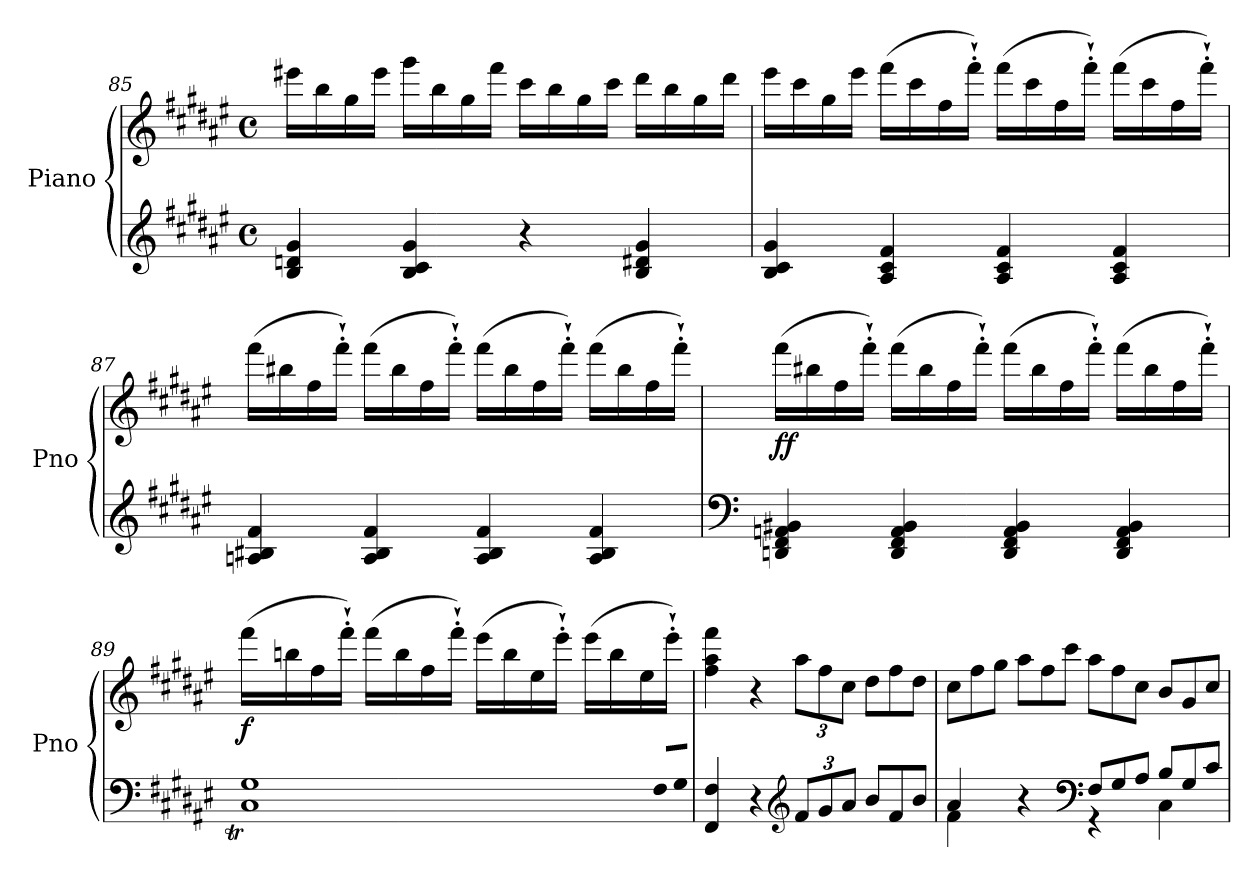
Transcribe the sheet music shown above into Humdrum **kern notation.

**kern	**kern	**dynam
*part1	*part1	*part1
*staff2	*staff1	*staff1/2
*I"Piano	*	*
*I'Pno	*	*
*clefG2	*clefG2	*
*k[f#c#g#d#a#e#]	*k[f#c#g#d#a#e#]	*
*M4/4	*M4/4	*
*met(c)	*met(c)	*
=85	=85	=85
4B/ 4dn/ 4g#/	16eee#X\LL	.
.	16bb\	.
.	16gg#\	.
.	16eee#\JJ	.
4B/ 4c#/ 4g#/	16ggg#\LL	.
.	16bb\	.
.	16gg#\	.
.	16fff#\JJ	.
4r	16ccc#\LL	.
.	16bb\	.
.	16gg#\	.
.	16ccc#\JJ	.
4B/ 4d#X/ 4g#/	16ddd#\LL	.
.	16bb\	.
.	16gg#\	.
.	16ddd#\JJ	.
!!LO:LB:g=z
=86	=86	=86
4B/ 4c#/ 4g#/	16eee#\LL	.
.	16ccc#\	.
.	16gg#\	.
.	16eee#\JJ	.
!	!	!LO:DY:a=2
4A#/ 4c#/ 4f#/	(16fff#\LL	other-dynamics
.	16ccc#\	.
.	16ff#\	.
.	16fff#`'\JJ)	.
!	!	!LO:DY:b
4A#/ 4c#/ 4f#/	(16fff#\LL	other-dynamics
.	16ccc#\	.
.	16ff#\	.
.	16fff#`'\JJ)	.
4A#/ 4c#/ 4f#/	(16fff#\LL	.
.	16ccc#\	.
.	16ff#\	.
.	16fff#`'\JJ)	.
!!LO:LB:g=z
=87	=87	=87
4An/ 4B#X/ 4f#/	(16fff#\LL	.
.	16bb#X\	.
.	16ff#\	.
.	16fff#`'\JJ)	.
4A/ 4B#/ 4f#/	(16fff#\LL	.
.	16bb#\	.
.	16ff#\	.
.	16fff#`'\JJ)	.
4A/ 4B#/ 4f#/	(16fff#\LL	.
.	16bb#\	.
.	16ff#\	.
.	16fff#`'\JJ)	.
4A/ 4B#/ 4f#/	(16fff#\LL	.
.	16bb#\	.
.	16ff#\	.
.	16fff#`'\JJ)	.
=88	=88	=88
*clefF4	*	*
!	!	!LO:DY:b
4DDn/ 4FF#/ 4AAn/ 4BB#X/	(16fff#\LL	ff
.	16bb#X\	.
.	16ff#\	.
.	16fff#`'\JJ)	.
4DD/ 4FF#/ 4AA/ 4BB#/	(16fff#\LL	.
.	16bb#\	.
.	16ff#\	.
.	16fff#`'\JJ)	.
4DD/ 4FF#/ 4AA/ 4BB#/	(16fff#\LL	.
.	16bb#\	.
.	16ff#\	.
.	16fff#`'\JJ)	.
4DD/ 4FF#/ 4AA/ 4BB#/	(16fff#\LL	.
.	16bb#\	.
.	16ff#\	.
.	16fff#`'\JJ)	.
!!LO:PB:g=z
=89	=89	=89
*^	*	*
*	*Xtuplet	*	*
!	!LO:N:vis=16	!	!LO:DY:b
1C# 1G#	1920%83G#Tyy	(16fff#\LL	f
!	!LO:N:vis=16	!	!
.	1920%83A#Xyy	.	.
.	.	16bbn\	.
!	!LO:N:vis=16	!	!
.	1920%83G#yy	.	.
.	.	16ff#\	.
!	!LO:N:vis=16	!	!
.	1920%83A#yy	.	.
!	!LO:N:vis=16	!	!
.	1920%83G#yy	.	.
.	.	16fff#`'\JJ)	.
!	!LO:N:vis=16	!	!
.	1920%83A#yy	.	.
.	.	(16fff#\LL	.
!	!LO:N:vis=16	!	!
.	1920%83G#yy	.	.
!	!LO:N:vis=16	!	!
.	1920%83A#yy	.	.
.	.	16bb\	.
!	!LO:N:vis=16	!	!
.	1920%83G#yy	.	.
.	.	16ff#\	.
!	!LO:N:vis=16	!	!
.	1920%83A#yy	.	.
!	!LO:N:vis=16	!	!
.	1920%83G#yy	.	.
.	.	16fff#`'\JJ)	.
!	!LO:N:vis=16	!	!
.	1920%83A#yy	.	.
.	.	(16eee#\LL	.
!	!LO:N:vis=16	!	!
.	1920%83G#yy	.	.
!	!LO:N:vis=16	!	!
.	1920%83A#yy	.	.
.	.	16bb\	.
!	!LO:N:vis=16	!	!
.	1920%83G#yy	.	.
.	.	16ee#\	.
!	!LO:N:vis=16	!	!
.	1920%83A#yy	.	.
.	.	16eee#`'\JJ)	.
!	!LO:N:vis=16	!	!
.	1920%83G#yy	.	.
!	!LO:N:vis=16	!	!
.	1920%83A#yy	.	.
.	.	(16eee#\LL	.
!	!LO:N:vis=16	!	!
.	1920%83G#yy	.	.
.	.	16bb\	.
!	!LO:N:vis=16	!	!
.	1920%83A#yy	.	.
!	!LO:N:vis=16	!	!
.	1920%83G#yy	.	.
.	.	16ee#\	.
!	!LO:N:vis=16	!	!
.	1920%83F#/LL	.	.
.	.	16eee#`'\JJ)	.
!	!LO:N:vis=16	!	!
.	1920%83G#/JJ	.	.
.	1920%11ryy	.	.
*v	*v	*	*
=90	=90	=90
4FF#/ 4F#/	4ff#\ 4aa#\ 4fff#\	.
4r	4r	.
*clefG2	*	*
*tuplet	*	*
*Xbrackettup	*Xbrackettup	*
!	!	!LO:DY:b
12f#/L	12aa#\L	other-dynamics
12g#/	12ff#\	.
12a#/J	12cc#\J	.
*Xtuplet	*Xtuplet	*
12b/L	12dd#\L	.
12f#/	12ff#\	.
12b/J	12dd#\J	.
=91	=91	=91
*^	*	*
4a#/	4f#\	12cc#\L	.
.	.	12ff#\	.
.	.	12gg#\J	.
4r	4ryy	12aa#\L	.
.	.	12ff#\	.
.	.	12ccc#\J	.
*clefF4	*	*	*
12F#/L	4r	12aa#\L	.
12G#/	.	12ff#\	.
12A#/J	.	12cc#\J	.
12B/L	4C#\	12b/L	.
12G#/	.	12g#/	.
12c#/J	.	12cc#/J	.
*v	*v	*	*
=	=	=
*-	*-	*-
